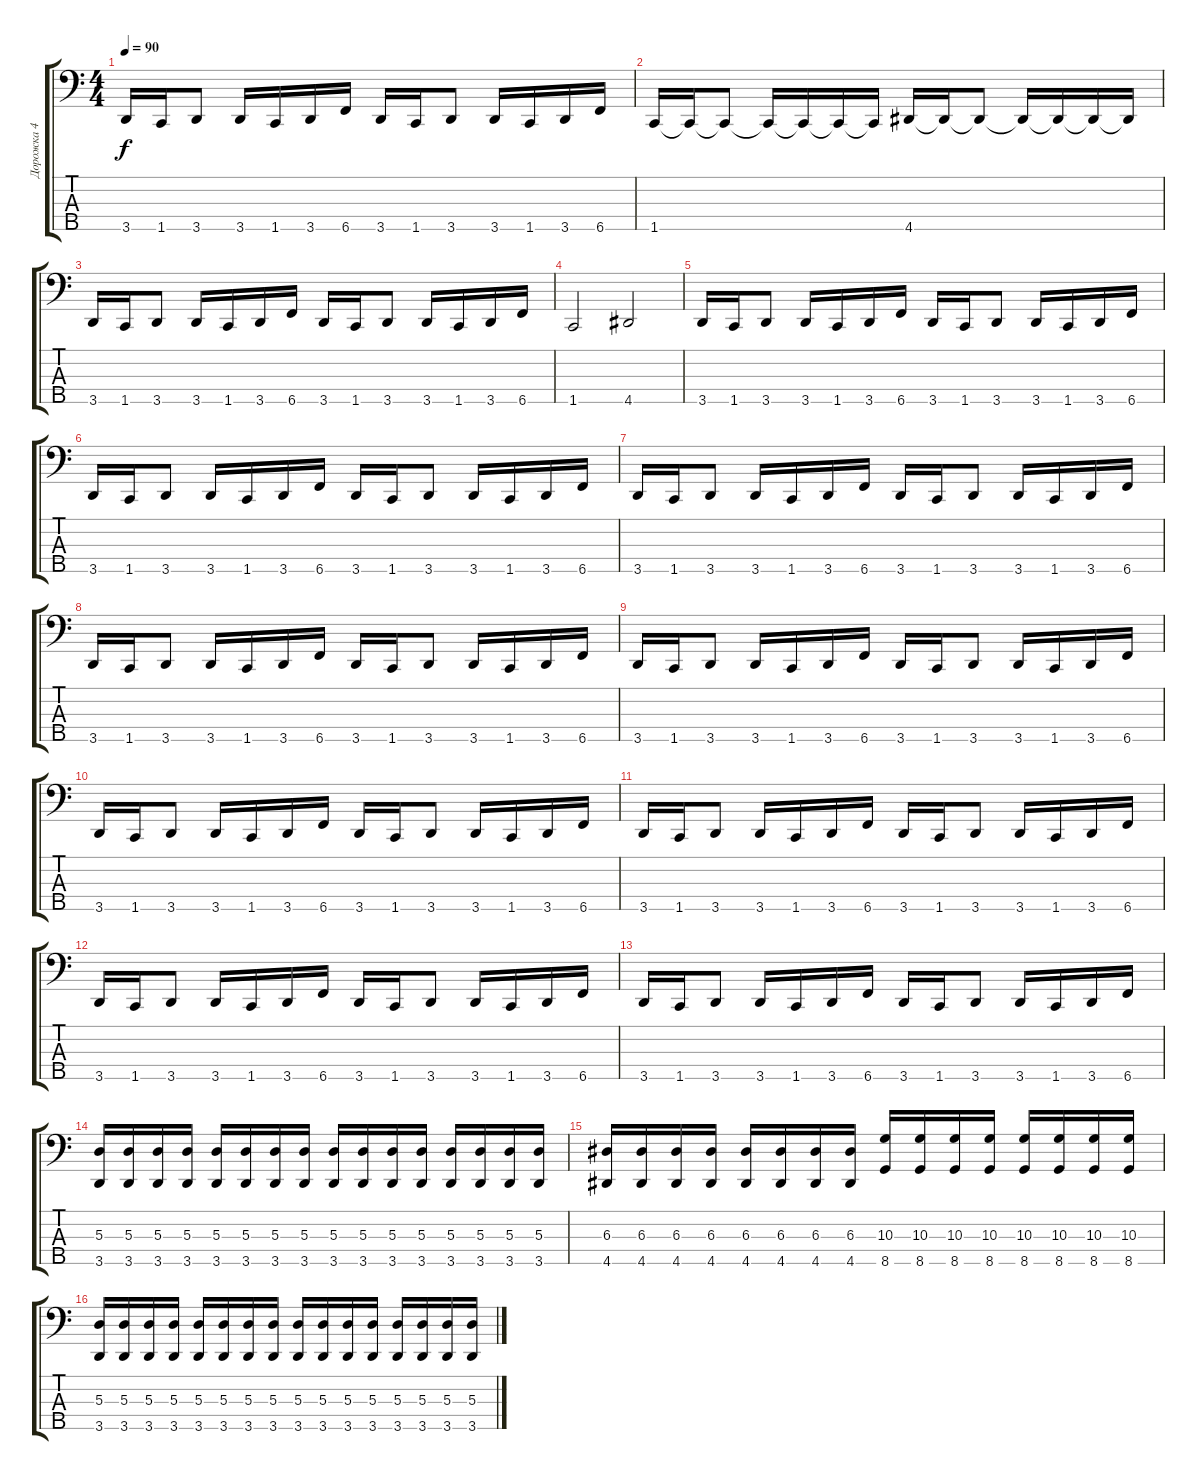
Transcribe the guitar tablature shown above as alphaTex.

\track ("Дорожка 4" "Дорожка 4") {instrument electricbasspick}
\staff {score tabs}
\tuning (G2 D2 A1 D1 B0) {hide}
\ts (4 4)
\tempo 90
\clef f4
\ks c
3.5.16{dy f} 1.5.16 3.5.8 3.5.16 1.5.16 3.5.16 6.5.16 3.5.16 1.5.16 3.5.8 3.5.16 1.5.16 3.5.16 6.5.16 |
1.5.16 1.5{t}.16 1.5{t}.8 1.5{t}.16 1.5{t}.16 1.5{t}.16 1.5{t}.16 4.5.16 4.5{t}.16 4.5{t}.8 4.5{t}.16 4.5{t}.16 4.5{t}.16 4.5{t}.16 |
3.5.16 1.5.16 3.5.8 3.5.16 1.5.16 3.5.16 6.5.16 3.5.16 1.5.16 3.5.8 3.5.16 1.5.16 3.5.16 6.5.16 |
1.5.2 4.5.2 |
3.5.16{instrument lead2sawtooth} 1.5.16 3.5.8 3.5.16 1.5.16 3.5.16 6.5.16 3.5.16 1.5.16 3.5.8 3.5.16 1.5.16 3.5.16 6.5.16 |
3.5.16{instrument lead2sawtooth} 1.5.16 3.5.8 3.5.16 1.5.16 3.5.16 6.5.16 3.5.16 1.5.16 3.5.8 3.5.16 1.5.16 3.5.16 6.5.16 |
3.5.16{instrument lead2sawtooth} 1.5.16 3.5.8 3.5.16 1.5.16 3.5.16 6.5.16 3.5.16 1.5.16 3.5.8 3.5.16 1.5.16 3.5.16 6.5.16 |
3.5.16{instrument lead2sawtooth} 1.5.16 3.5.8 3.5.16 1.5.16 3.5.16 6.5.16 3.5.16 1.5.16 3.5.8 3.5.16 1.5.16 3.5.16 6.5.16 |
3.5.16{instrument lead2sawtooth} 1.5.16 3.5.8 3.5.16 1.5.16 3.5.16 6.5.16 3.5.16 1.5.16 3.5.8 3.5.16 1.5.16 3.5.16 6.5.16 |
3.5.16{instrument lead2sawtooth} 1.5.16 3.5.8 3.5.16 1.5.16 3.5.16 6.5.16 3.5.16 1.5.16 3.5.8 3.5.16 1.5.16 3.5.16 6.5.16 |
3.5.16{instrument lead2sawtooth} 1.5.16 3.5.8 3.5.16 1.5.16 3.5.16 6.5.16 3.5.16 1.5.16 3.5.8 3.5.16 1.5.16 3.5.16 6.5.16 |
3.5.16{instrument lead2sawtooth} 1.5.16 3.5.8 3.5.16 1.5.16 3.5.16 6.5.16 3.5.16 1.5.16 3.5.8 3.5.16 1.5.16 3.5.16 6.5.16 |
3.5.16{instrument lead2sawtooth} 1.5.16 3.5.8 3.5.16 1.5.16 3.5.16 6.5.16 3.5.16 1.5.16 3.5.8 3.5.16 1.5.16 3.5.16 6.5.16 |
(5.3 3.5).16 (5.3 3.5).16 (5.3 3.5).16 (5.3 3.5).16 (5.3 3.5).16 (5.3 3.5).16 (5.3 3.5).16 (5.3 3.5).16 (5.3 3.5).16 (5.3 3.5).16 (5.3 3.5).16 (5.3 3.5).16 (5.3 3.5).16 (5.3 3.5).16 (5.3 3.5).16 (5.3 3.5).16 |
(6.3 4.5).16 (6.3 4.5).16 (6.3 4.5).16 (6.3 4.5).16 (6.3 4.5).16 (6.3 4.5).16 (6.3 4.5).16 (6.3 4.5).16 (10.3 8.5).16 (10.3 8.5).16 (10.3 8.5).16 (10.3 8.5).16 (10.3 8.5).16 (10.3 8.5).16 (10.3 8.5).16 (10.3 8.5).16 |
(5.3 3.5).16 (5.3 3.5).16 (5.3 3.5).16 (5.3 3.5).16 (5.3 3.5).16 (5.3 3.5).16 (5.3 3.5).16 (5.3 3.5).16 (5.3 3.5).16 (5.3 3.5).16 (5.3 3.5).16 (5.3 3.5).16 (5.3 3.5).16 (5.3 3.5).16 (5.3 3.5).16 (5.3 3.5).16
